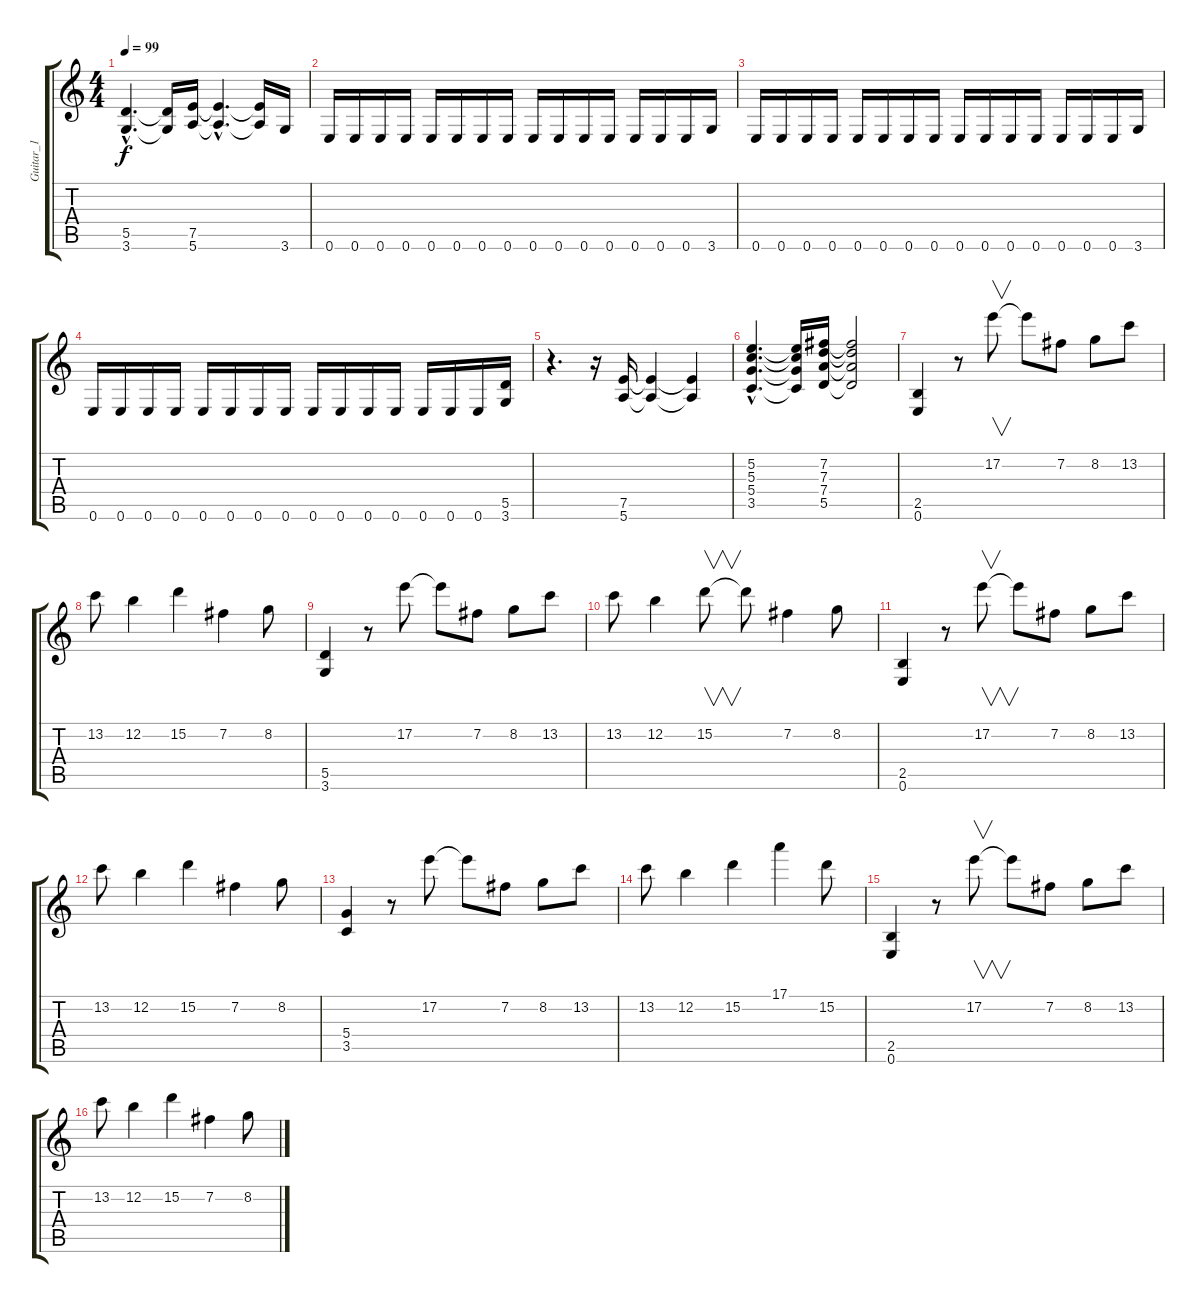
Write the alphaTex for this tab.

\track ("Guitar_1" "Guitar_1") {instrument overdrivenguitar}
\staff {score tabs}
\tuning (E4 B3 G3 D3 A2 E2) {hide}
\ts (4 4)
\tempo 99
\clef g2
\ks c
(5.5{hac t} 3.6{hac t}).4{d dy f} (5.5{t} 3.6{t}).16 (7.5 5.6).16 (7.5{hac t} 5.6{hac t}).4{d} (7.5{t} 5.6{t}).16 3.6.16 |
0.6.16 0.6.16 0.6.16 0.6.16 0.6.16 0.6.16 0.6.16 0.6.16 0.6.16 0.6.16 0.6.16 0.6.16 0.6.16 0.6.16 0.6.16 3.6.16 |
0.6.16 0.6.16 0.6.16 0.6.16 0.6.16 0.6.16 0.6.16 0.6.16 0.6.16 0.6.16 0.6.16 0.6.16 0.6.16 0.6.16 0.6.16 3.6.16 |
0.6.16 0.6.16 0.6.16 0.6.16 0.6.16 0.6.16 0.6.16 0.6.16 0.6.16 0.6.16 0.6.16 0.6.16 0.6.16 0.6.16 0.6.16 (5.5 3.6).16 |
r.4{d} r.16 (7.5 5.6).16 (7.5{t} 5.6{t}).4 (7.5{t} 5.6{t}).4 |
(5.2{hac} 5.3{hac} 5.4{hac} 3.5{hac}).4{d} (5.2{t} 5.3{t} 5.4{t} 3.5{t}).16 (7.2 7.3 7.4 5.5).16 (7.2{t} 7.3{t} 7.4{t} 5.5{t}).2 |
(2.5 0.6).4 r.8 17.2.8{v} 17.2{t}.8 7.2.8 8.2.8 13.2.8 |
13.2.8 12.2.4 15.2.4 7.2.4 8.2.8 |
(5.5 3.6).4 r.8 17.2.8 17.2{t}.8 7.2.8 8.2.8 13.2.8 |
13.2.8 12.2.4 15.2.8{v} 15.2{t}.8 7.2.4 8.2.8 |
(2.5 0.6).4 r.8 17.2.8{v} 17.2{t}.8 7.2.8 8.2.8 13.2.8 |
13.2.8 12.2.4 15.2.4 7.2.4 8.2.8 |
(5.4 3.5).4 r.8 17.2.8 17.2{t}.8 7.2.8 8.2.8 13.2.8 |
13.2.8 12.2.4 15.2.4 17.1.4 15.2.8 |
(2.5 0.6).4 r.8 17.2.8{v} 17.2{t}.8 7.2.8 8.2.8 13.2.8 |
13.2.8 12.2.4 15.2.4 7.2.4 8.2.8
